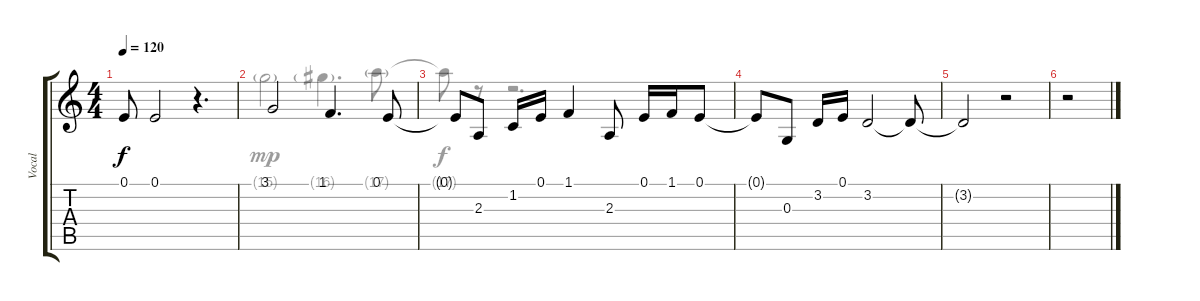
\track ("Vocal" "Vocal") {instrument altosax}
\staff {score tabs}
\tuning (E4 B3 G3 D3 A2 E2) {hide}
\voice
\ts (4 4)
\tempo 120
\clef g2
\ks c
0.1.8{dy f} 0.1.2 r.4{d} |
3.1.2 1.1.4{d} 0.1.8 |
0.1{t}.8 2.3.8 1.2.16 0.1.16 1.1.4 2.3.8 0.1.16 1.1.16 0.1.8 |
0.1{t}.8 0.3.8 3.2.16 0.1.16 3.2.2 3.2{t}.8 |
3.2{t}.2 r.2 |
r.2 |
|
|
\voice
\clef g2
\ottava regular
\simile none
\ks c
|
15.1{g}.2{dy mp} 16.1{g}.4{d} 17.1{g}.8 |
17.1{t}.8{dy f} r.8 r.2{d} |
|
|
|
|
|
